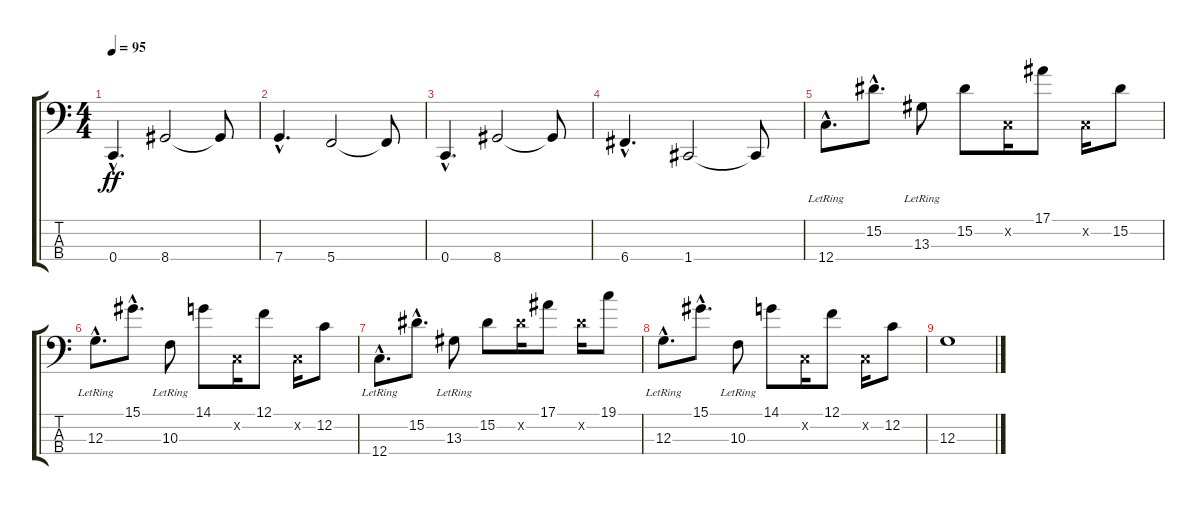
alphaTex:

\track "" {instrument electricbassfinger}
\staff {score tabs}
\tuning (F2 C2 G1 C1) {hide}
\ts (4 4)
\tempo 95
\clef f4
\ks c
0.4{hac}.4{d dy ff} 8.4.2 8.4{t}.8 |
7.4{hac}.4{d} 5.4.2 5.4{t}.8 |
0.4{hac}.4{d} 8.4.2 8.4{t}.8 |
6.4{hac}.4{d} 1.4.2 1.4{t}.8 |
12.4{hac lr}.8{d instrument electricguitarjazz} 15.2{hac}.8{d} 13.3{lr}.8 15.2.8 0.2{x}.16 17.1.8 0.2{x}.16 15.2.8 |
12.3{hac lr}.8{d} 15.1{hac}.8{d} 10.3{lr}.8 14.1.8 0.2{x}.16 12.1.8 0.2{x}.16 12.2.8 |
12.4{hac lr}.8{d} 15.2{hac}.8{d} 13.3{lr}.8 15.2.8 15.2{x}.16 17.1.8 15.2{x}.16 19.1.8 |
12.3{hac lr}.8{d} 15.1{hac}.8{d} 10.3{lr}.8 14.1.8 0.2{x}.16 12.1.8 0.2{x}.16 12.2.8 |
12.3.1
